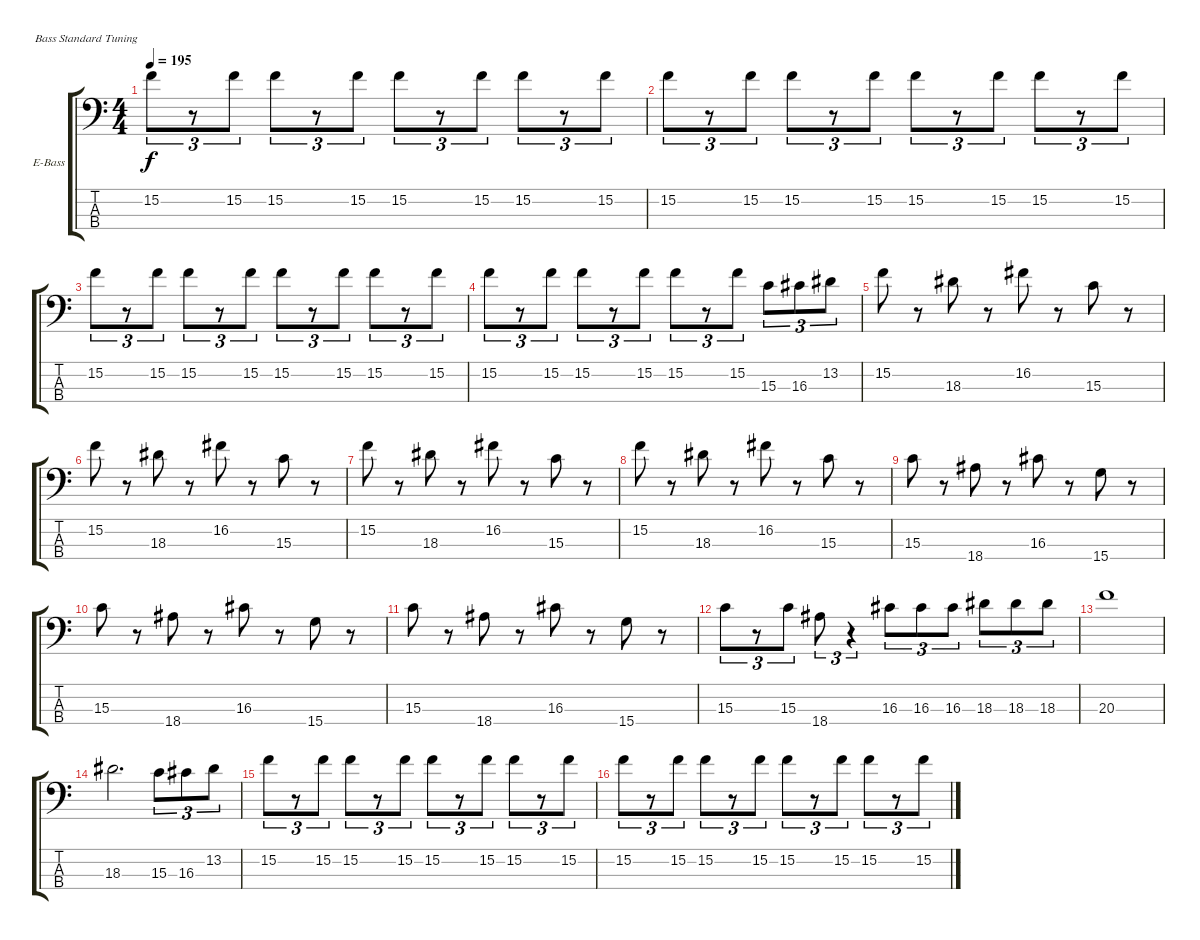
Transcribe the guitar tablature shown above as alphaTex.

\defaultSystemsLayout 4
\bracketExtendMode groupsimilarinstruments
\firstSystemTrackNameOrientation horizontal
\otherSystemsTrackNameOrientation horizontal
\track ("Electric Bass" "E-Bass") {instrument electricbassfinger}
\staff {score tabs}
\tuning (G2 D2 A1 E1)
\ts (4 4)
\tempo 195
\clef f4
\ks c
15.2.8{tu (3 2) dy f} r.8{tu (3 2)} 15.2.8{tu (3 2)} 15.2.8{tu (3 2)} r.8{tu (3 2)} 15.2.8{tu (3 2)} 15.2.8{tu (3 2)} r.8{tu (3 2)} 15.2.8{tu (3 2)} 15.2.8{tu (3 2)} r.8{tu (3 2)} 15.2.8{tu (3 2)} |
15.2.8{tu (3 2)} r.8{tu (3 2)} 15.2.8{tu (3 2)} 15.2.8{tu (3 2)} r.8{tu (3 2)} 15.2.8{tu (3 2)} 15.2.8{tu (3 2)} r.8{tu (3 2)} 15.2.8{tu (3 2)} 15.2.8{tu (3 2)} r.8{tu (3 2)} 15.2.8{tu (3 2)} |
15.2.8{tu (3 2)} r.8{tu (3 2)} 15.2.8{tu (3 2)} 15.2.8{tu (3 2)} r.8{tu (3 2)} 15.2.8{tu (3 2)} 15.2.8{tu (3 2)} r.8{tu (3 2)} 15.2.8{tu (3 2)} 15.2.8{tu (3 2)} r.8{tu (3 2)} 15.2.8{tu (3 2)} |
15.2.8{tu (3 2)} r.8{tu (3 2)} 15.2.8{tu (3 2)} 15.2.8{tu (3 2)} r.8{tu (3 2)} 15.2.8{tu (3 2)} 15.2.8{tu (3 2)} r.8{tu (3 2)} 15.2.8{tu (3 2)} 15.3.8{tu (3 2)} 16.3.8{tu (3 2)} 13.2.8{tu (3 2)} |
15.2.8 r.8 18.3.8 r.8 16.2.8 r.8 15.3.8 r.8 |
15.2.8 r.8 18.3.8 r.8 16.2.8 r.8 15.3.8 r.8 |
15.2.8 r.8 18.3.8 r.8 16.2.8 r.8 15.3.8 r.8 |
15.2.8 r.8 18.3.8 r.8 16.2.8 r.8 15.3.8 r.8 |
15.3.8 r.8 18.4.8 r.8 16.3.8 r.8 15.4.8 r.8 |
15.3.8 r.8 18.4.8 r.8 16.3.8 r.8 15.4.8 r.8 |
15.3.8 r.8 18.4.8 r.8 16.3.8 r.8 15.4.8 r.8 |
15.3.8{tu (3 2)} r.8{tu (3 2)} 15.3.8{tu (3 2)} 18.4.8{tu (3 2)} r.4{tu (3 2)} 16.3.8{tu (3 2)} 16.3.8{tu (3 2)} 16.3.8{tu (3 2)} 18.3.8{tu (3 2)} 18.3.8{tu (3 2)} 18.3.8{tu (3 2)} |
20.3.1 |
18.3.2{d} 15.3.8{tu (3 2)} 16.3.8{tu (3 2)} 13.2.8{tu (3 2)} |
15.2.8{tu (3 2)} r.8{tu (3 2)} 15.2.8{tu (3 2)} 15.2.8{tu (3 2)} r.8{tu (3 2)} 15.2.8{tu (3 2)} 15.2.8{tu (3 2)} r.8{tu (3 2)} 15.2.8{tu (3 2)} 15.2.8{tu (3 2)} r.8{tu (3 2)} 15.2.8{tu (3 2)} |
15.2.8{tu (3 2)} r.8{tu (3 2)} 15.2.8{tu (3 2)} 15.2.8{tu (3 2)} r.8{tu (3 2)} 15.2.8{tu (3 2)} 15.2.8{tu (3 2)} r.8{tu (3 2)} 15.2.8{tu (3 2)} 15.2.8{tu (3 2)} r.8{tu (3 2)} 15.2.8{tu (3 2)}
